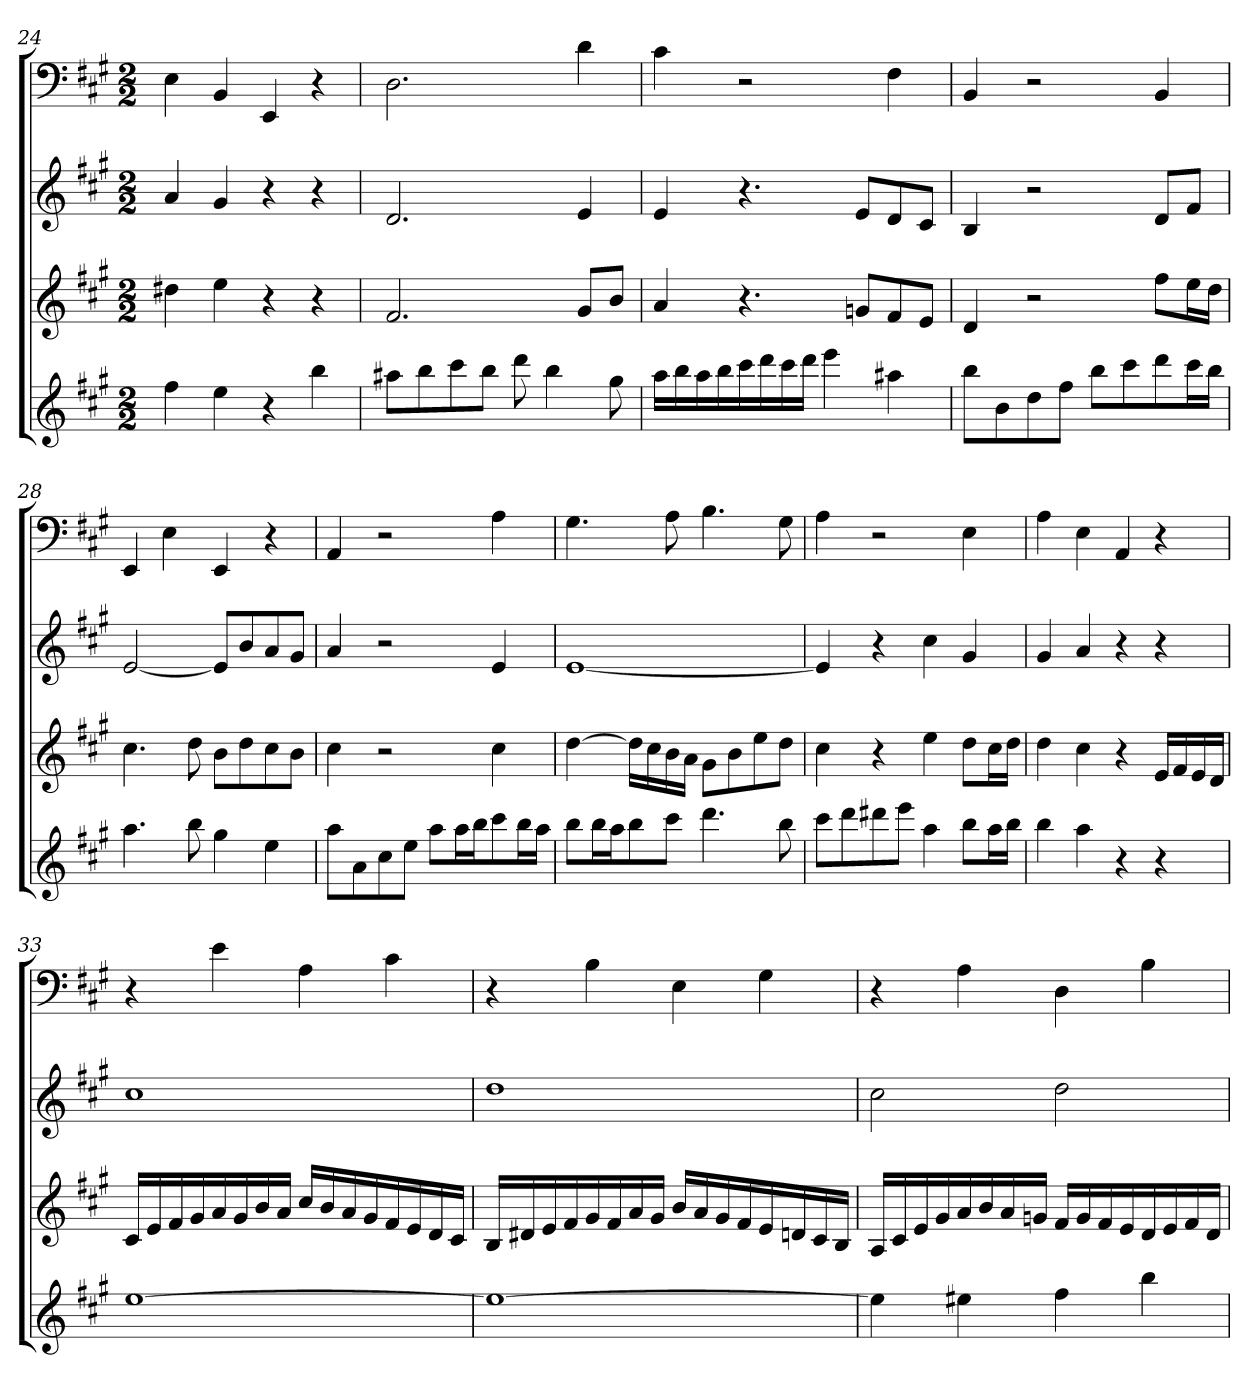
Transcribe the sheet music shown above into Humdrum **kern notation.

**kern	**kern	**kern	**kern
*part4	*part3	*part2	*part1
*staff4	*staff3	*staff2	*staff1
*k[f#c#g#]	*k[f#c#g#]	*k[f#c#g#]	*k[f#c#g#]
*A:	*A:	*A:	*A:
*M2/2	*M2/2	*M2/2	*M2/2
=24	=24	=24	=24
4ff#	4dd#X	4a	4E
4ee	4ee	4g#	4BB
4r	4r	4r	4EE
4bb	4r	4r	4r
=25	=25	=25	=25
8aa#XL	2.f#	2.d	2.D
8bb	.	.	.
8ccc#	.	.	.
8bbJ	.	.	.
8ddd	.	.	.
4bb	.	.	.
.	8g#L	4e	4d
8gg#	8bJ	.	.
=26	=26	=26	=26
16aaLL	4a	4e	4c#
16bb	.	.	.
16aa	.	.	.
16bb	.	.	.
16ccc#	4.r	4.r	2r
16ddd	.	.	.
16ccc#	.	.	.
16dddJJ	.	.	.
4eee	.	.	.
.	8gnL	8eL	.
4aa#X	8f#	8d	4F#
.	8eJ	8c#J	.
=27	=27	=27	=27
8bbL	4d	4B	4BB
8b	.	.	.
8dd	2r	2r	2r
8ff#J	.	.	.
8bbL	.	.	.
8ccc#	.	.	.
8ddd	8ff#L	8dL	4BB
16ccc#L	16eeL	8f#J	.
16bbJJ	16ddJJ	.	.
=28	=28	=28	=28
4.aa	4.cc#	[2e	4EE
.	.	.	4E
8bb	8dd	.	.
4gg#	8bL	8eL]	4EE
.	8dd	8b	.
4ee	8cc#	8a	4r
.	8bJ	8g#J	.
=29	=29	=29	=29
8aaL	4cc#	4a	4AA
8a	.	.	.
8cc#	2r	2r	2r
8eeJ	.	.	.
8aaL	.	.	.
16aaL	.	.	.
16bbJ	.	.	.
8ccc#	4cc#	4e	4A
16bbL	.	.	.
16aaJJ	.	.	.
=30	=30	=30	=30
8bbL	[4dd	[1e	4.G#
16bbL	.	.	.
16aaJ	.	.	.
8bb	16ddLL]	.	.
.	16cc#	.	.
8ccc#J	16b	.	8A
.	16aJJ	.	.
4.ddd	8g#L	.	4.B
.	8b	.	.
.	8ee	.	.
8bb	8ddJ	.	8G#
=31	=31	=31	=31
8ccc#L	4cc#	4e]	4A
8ddd	.	.	.
8ddd#X	4r	4r	2r
8eeeJ	.	.	.
4aa	4ee	4cc#	.
8bbL	8ddL	4g#	4E
16aaL	16cc#L	.	.
16bbJJ	16ddJJ	.	.
=32	=32	=32	=32
4bb	4dd	4g#	4A
4aa	4cc#	4a	4E
4r	4r	4r	4AA
4r	16eLL	4r	4r
.	16f#	.	.
.	16e	.	.
.	16dJJ	.	.
=33	=33	=33	=33
[1ee	16c#LL	1cc#	4r
.	16e	.	.
.	16f#	.	.
.	16g#	.	.
.	16a	.	4e
.	16g#	.	.
.	16b	.	.
.	16aJJ	.	.
.	16cc#LL	.	4A
.	16b	.	.
.	16a	.	.
.	16g#	.	.
.	16f#	.	4c#
.	16e	.	.
.	16d	.	.
.	16c#JJ	.	.
=34	=34	=34	=34
1ee_	16BLL	1dd	4r
.	16d#X	.	.
.	16e	.	.
.	16f#	.	.
.	16g#	.	4B
.	16f#	.	.
.	16a	.	.
.	16g#JJ	.	.
.	16bLL	.	4E
.	16a	.	.
.	16g#	.	.
.	16f#	.	.
.	16e	.	4G#
.	16dn	.	.
.	16c#	.	.
.	16BJJ	.	.
=35	=35	=35	=35
4ee]	16ALL	2cc#	4r
.	16c#	.	.
.	16e	.	.
.	16g#	.	.
4ee#X	16a	.	4A
.	16b	.	.
.	16a	.	.
.	16gnJJ	.	.
4ff#	16f#LL	2dd	4D
.	16g	.	.
.	16f#	.	.
.	16e	.	.
4bb	16d	.	4B
.	16e	.	.
.	16f#	.	.
.	16dJJ	.	.
=	=	=	=
*-	*-	*-	*-
